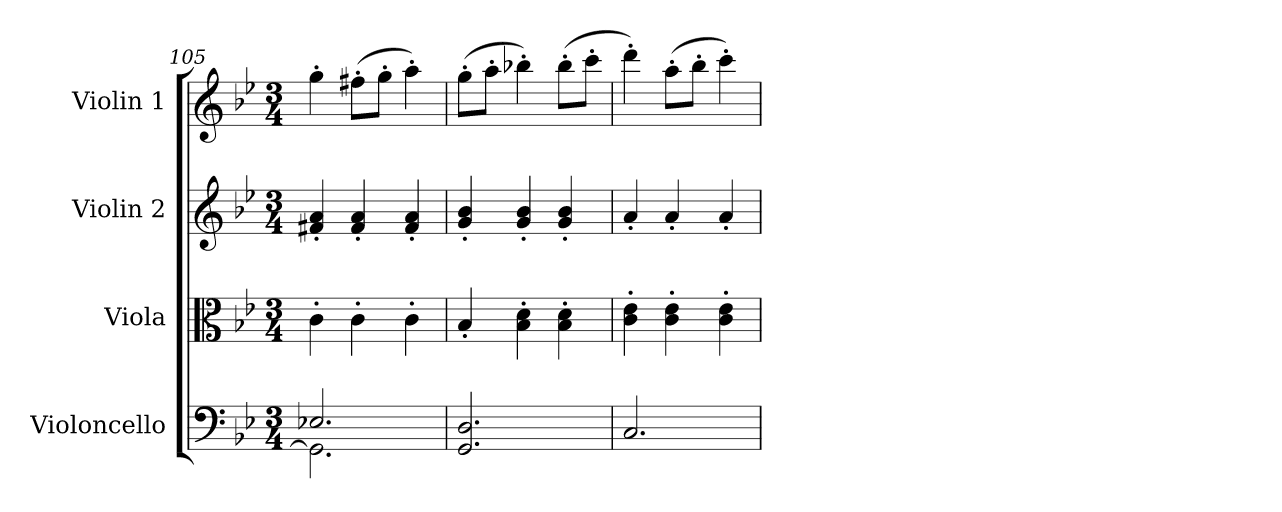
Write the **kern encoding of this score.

**kern	**kern	**kern	**kern
*part4	*part3	*part2	*part1
*staff4	*staff3	*staff2	*staff1
*I"Violoncello	*I"Viola	*I"Violin 2	*I"Violin 1
*I'Vc	*I'Vla	*I'Vln	*I'Vln
*clefF4	*clefC3	*clefG2	*clefG2
*k[b-e-]	*k[b-e-]	*k[b-e-]	*k[b-e-]
*M3/4	*M3/4	*M3/4	*M3/4
=105	=105	=105	=105
*^	*	*	*
2.E-X/	2.GG\]	4c'\	4f#X/' 4a/'	4gg'\
.	.	4c'\	4f#/' 4a/'	(8ff#X'\L
.	.	.	.	8gg'\J
.	.	4c'\	4f#/' 4a/'	4aa'\)
*v	*v	*	*	*
=106	=106	=106	=106
2.GG/ 2.D/	4B-'/	4g/' 4b-/'	(8gg'\L
.	.	.	8aa'\J
.	4B-\' 4d\'	4g/' 4b-/'	4bb-X'\)
.	4B-\' 4d\'	4g/' 4b-/'	(8bb-'\L
.	.	.	8ccc'\J
=107	=107	=107	=107
2.C/	4c\' 4e-\'	4a'/	4ddd'\)
.	4c\' 4e-\'	4a'/	(8aa'\L
.	.	.	8bb-'\J
.	4c\' 4e-\'	4a'/	4ccc'\)
=	=	=	=
*-	*-	*-	*-
